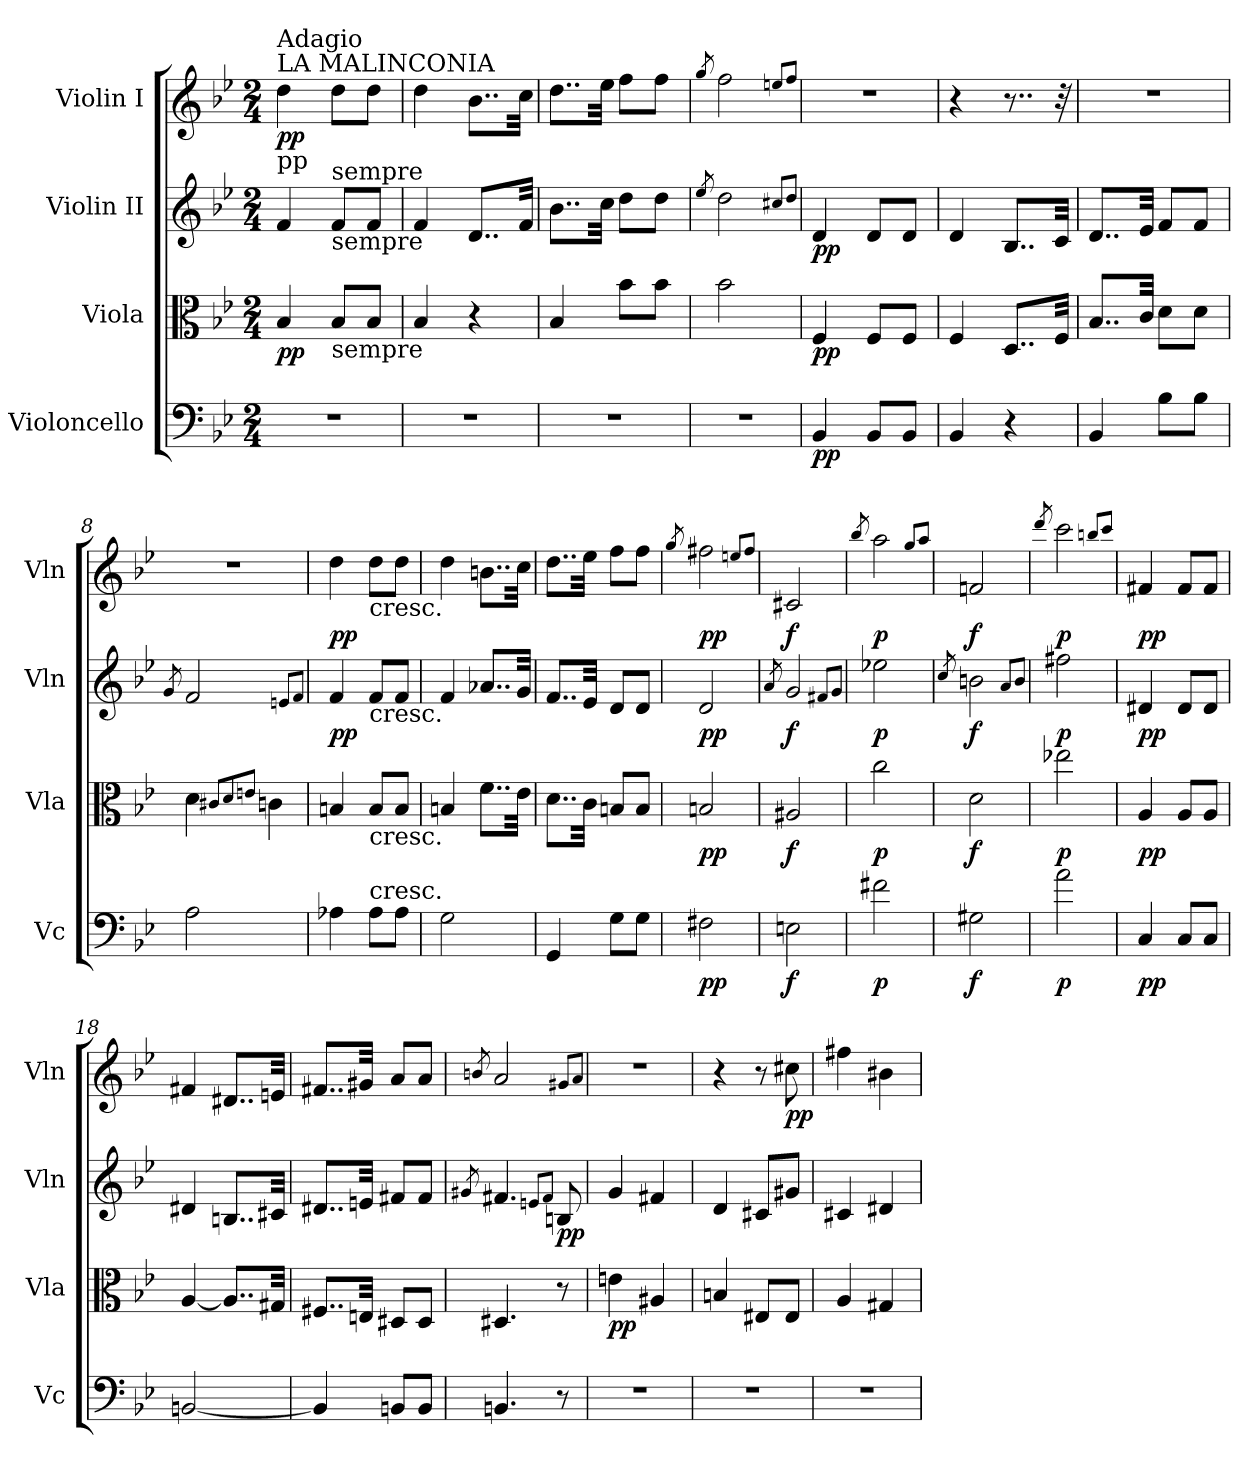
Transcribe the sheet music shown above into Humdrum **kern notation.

**kern	**dynam	**kern	**dynam	**kern	**dynam	**kern	**dynam
*part4	*part4	*part3	*part3	*part2	*part2	*part1	*part1
*staff4	*staff4	*staff3	*staff3	*staff2	*staff2	*staff1	*staff1
*I"Violoncello	*	*I"Viola	*	*I"Violin II	*	*I"Violin I	*
*I'Vc	*	*I'Vla	*	*I'Vln	*	*I'Vln	*
*clefF4	*	*clefC3	*	*clefG2	*	*clefG2	*
*k[b-e-]	*	*k[b-e-]	*	*k[b-e-]	*	*k[b-e-]	*
*M2/4	*	*M2/4	*	*M2/4	*	*M2/4	*
*MM30	*	*MM30	*	*MM30	*	*MM30	*
=1	=1	=1	=1	=1	=1	=1	=1
!	!	!	!	!	!	!LO:TX:a:t=LA MALINCONIA	!
!	!	!	!	!	!	!LO:TX:b:t=pp	!
!	!	!	!	!	!	!LO:TX:a:t=Adagio	!
!	!	!	!LO:DY:b	!	!	!	!LO:DY:b
2r	.	4B-/	pp	4f/	.	4dd\	pp
!	!	!	!	!LO:TX:a:t=sempre	!	!	!
!	!	!	!	!LO:TX:b:t=sempre	!	!	!
!	!	!LO:TX:b:t=sempre	!	!	!	!	!
.	.	8B-/L	.	8f/L	.	8dd\L	.
.	.	8B-/J	.	8f/J	.	8dd\J	.
=2	=2	=2	=2	=2	=2	=2	=2
2r	.	4B-/	.	4f/	.	4dd\	.
.	.	4r	.	8..d/L	.	8..b-\L	.
.	.	.	.	32f/Jkk	.	32cc\Jkk	.
=3	=3	=3	=3	=3	=3	=3	=3
2r	.	4B-/	.	8..b-\L	.	8..dd\L	.
.	.	.	.	32cc\Jkk	.	32ee-\Jkk	.
.	.	8b-\L	.	8dd\L	.	8ff\L	.
.	.	8b-\J	.	8dd\J	.	8ff\J	.
=4	=4	=4	=4	=4	=4	=4	=4
.	.	.	.	8qee-/	.	8qgg/	.
2r	.	2b-\	.	2dd\	.	2ff\	.
.	.	.	.	8qcc#X/L	.	8qeen/L	.
.	.	.	.	8qdd/J	.	8qff/J	.
=5	=5	=5	=5	=5	=5	=5	=5
!	!LO:DY:b	!	!LO:DY:b	!	!LO:DY:b	!	!
4BB-/	pp	4F/	pp	4d/	pp	2r	.
8BB-/L	.	8F/L	.	8d/L	.	.	.
8BB-/J	.	8F/J	.	8d/J	.	.	.
=6	=6	=6	=6	=6	=6	=6	=6
4BB-/	.	4F/	.	4d/	.	4r	.
4r	.	8..D/L	.	8..B-/L	.	8..r	.
.	.	32F/Jkk	.	32c/Jkk	.	32r	.
=7	=7	=7	=7	=7	=7	=7	=7
4BB-/	.	8..B-/L	.	8..d/L	.	2r	.
.	.	32c/Jkk	.	32e-/Jkk	.	.	.
8B-\L	.	8d\L	.	8f/L	.	.	.
8B-\J	.	8d\J	.	8f/J	.	.	.
=8	=8	=8	=8	=8	=8	=8	=8
.	.	.	.	8qg/	.	.	.
2A\	.	4d\	.	2f/	.	2r	.
.	.	8qc#X/L	.	.	.	.	.
.	.	8qd/	.	.	.	.	.
.	.	8qen/J	.	.	.	.	.
.	.	4cn\	.	.	.	.	.
.	.	.	.	8qen/L	.	.	.
.	.	.	.	8qf/J	.	.	.
=9	=9	=9	=9	=9	=9	=9	=9
!	!	!	!	!	!LO:DY:b	!	!LO:DY:b
4A-X\	.	4Bn/	.	4f/	pp	4dd\	pp
!	!	!	!	!	!	!LO:TX:b:t=cresc.	!
!	!	!	!	!LO:TX:b:t=cresc.	!	!	!
!	!	!LO:TX:b:t=cresc.	!	!	!	!	!
!LO:TX:a:t=cresc.	!	!	!	!	!	!	!
8A-\L	.	8B/L	.	8f/L	.	8dd\L	.
8A-\J	.	8B/J	.	8f/J	.	8dd\J	.
=10	=10	=10	=10	=10	=10	=10	=10
2G\	.	4Bn/	.	4f/	.	4dd\	.
.	.	8..f\L	.	8..a-X/L	.	8..bn\L	.
.	.	32e-\Jkk	.	32g/Jkk	.	32cc\Jkk	.
=11	=11	=11	=11	=11	=11	=11	=11
4GG/	.	8..d\L	.	8..f/L	.	8..dd\L	.
.	.	32c\Jkk	.	32e-/Jkk	.	32ee-\Jkk	.
8G\L	.	8Bn/L	.	8d/L	.	8ff\L	.
8G\J	.	8B/J	.	8d/J	.	8ff\J	.
=12	=12	=12	=12	=12	=12	=12	=12
.	.	.	.	.	.	8qgg/	.
!	!LO:DY:b	!	!LO:DY:b	!	!LO:DY:b	!	!LO:DY:b
2F#X\	pp	2Bn/	pp	2d/	pp	2ff#X\	pp
.	.	.	.	.	.	8qeen/L	.
.	.	.	.	.	.	8qff#/J	.
=13	=13	=13	=13	=13	=13	=13	=13
.	.	.	.	8qa/	.	.	.
!	!LO:DY:b	!	!LO:DY:b	!	!LO:DY:b	!	!LO:DY:b
2En\	f	2A#X/	f	2g/	f	2c#X/	f
.	.	.	.	8qf#X/L	.	.	.
.	.	.	.	8qg/J	.	.	.
=14	=14	=14	=14	=14	=14	=14	=14
.	.	.	.	.	.	8qbb-/	.
!	!LO:DY:b	!	!LO:DY:b	!	!LO:DY:b	!	!LO:DY:b
2f#X\	p	2cc\	p	2ee-X\	p	2aa\	p
.	.	.	.	.	.	8qgg/L	.
.	.	.	.	.	.	8qaa/J	.
=15	=15	=15	=15	=15	=15	=15	=15
.	.	.	.	8qcc/	.	.	.
!	!LO:DY:b	!	!LO:DY:b	!	!LO:DY:b	!	!LO:DY:b
2G#X\	f	2d\	f	2bn\	f	2fn/	f
.	.	.	.	8qa/L	.	.	.
.	.	.	.	8qb/J	.	.	.
=16	=16	=16	=16	=16	=16	=16	=16
.	.	.	.	.	.	8qddd/	.
!	!LO:DY:b	!	!LO:DY:b	!	!LO:DY:b	!	!LO:DY:b
2a\	p	2ee-X\	p	2ff#X\	p	2ccc\	p
.	.	.	.	.	.	8qbbn/L	.
.	.	.	.	.	.	8qccc/J	.
=17	=17	=17	=17	=17	=17	=17	=17
!	!LO:DY:b	!	!LO:DY:b	!	!LO:DY:b	!	!LO:DY:b
4C/	pp	4A/	pp	4d#X/	pp	4f#X/	pp
8C/L	.	8A/L	.	8d#/L	.	8f#/L	.
8C/J	.	8A/J	.	8d#/J	.	8f#/J	.
=18	=18	=18	=18	=18	=18	=18	=18
[2BBn/	.	[4A/	.	4d#X/	.	4f#X/	.
.	.	8..A/L]	.	8..Bn/L	.	8..d#X/L	.
.	.	32G#X/Jkk	.	32c#X/Jkk	.	32en/Jkk	.
=19	=19	=19	=19	=19	=19	=19	=19
4BB/]	.	8..F#X/L	.	8..d#X/L	.	8..f#X/L	.
.	.	32En/Jkk	.	32en/Jkk	.	32g#X/Jkk	.
8BBn/L	.	8D#X/L	.	8f#X/L	.	8a/L	.
8BB/J	.	8D#/J	.	8f#/J	.	8a/J	.
=20	=20	=20	=20	=20	=20	=20	=20
.	.	.	.	8qg#X/	.	8qbn/	.
4.BBn/	.	4.D#X/	.	4.f#X/	.	2a/	.
.	.	.	.	8qen/L	.	.	.
.	.	.	.	8qf#/J	.	.	.
!	!	!	!	!	!LO:DY:b	!	!
8r	.	8r	.	8Bn/	pp	.	.
.	.	.	.	.	.	8qg#X/L	.
.	.	.	.	.	.	8qa/J	.
=21	=21	=21	=21	=21	=21	=21	=21
!	!	!	!LO:DY:b	!	!	!	!
2r	.	4en\	pp	4g/	.	2r	.
.	.	4A#X/	.	4f#X/	.	.	.
=22	=22	=22	=22	=22	=22	=22	=22
2r	.	4Bn/	.	4d/	.	4r	.
.	.	8E#X/L	.	8c#X/L	.	8r	.
!	!	!	!	!	!	!	!LO:DY:b
.	.	8E#/J	.	8g#X/J	.	8cc#X\	pp
=23	=23	=23	=23	=23	=23	=23	=23
2r	.	4A/	.	4c#X/	.	4ff#X\	.
.	.	4G#X/	.	4d#X/	.	4b#X\	.
=	=	=	=	=	=	=	=
*-	*-	*-	*-	*-	*-	*-	*-
